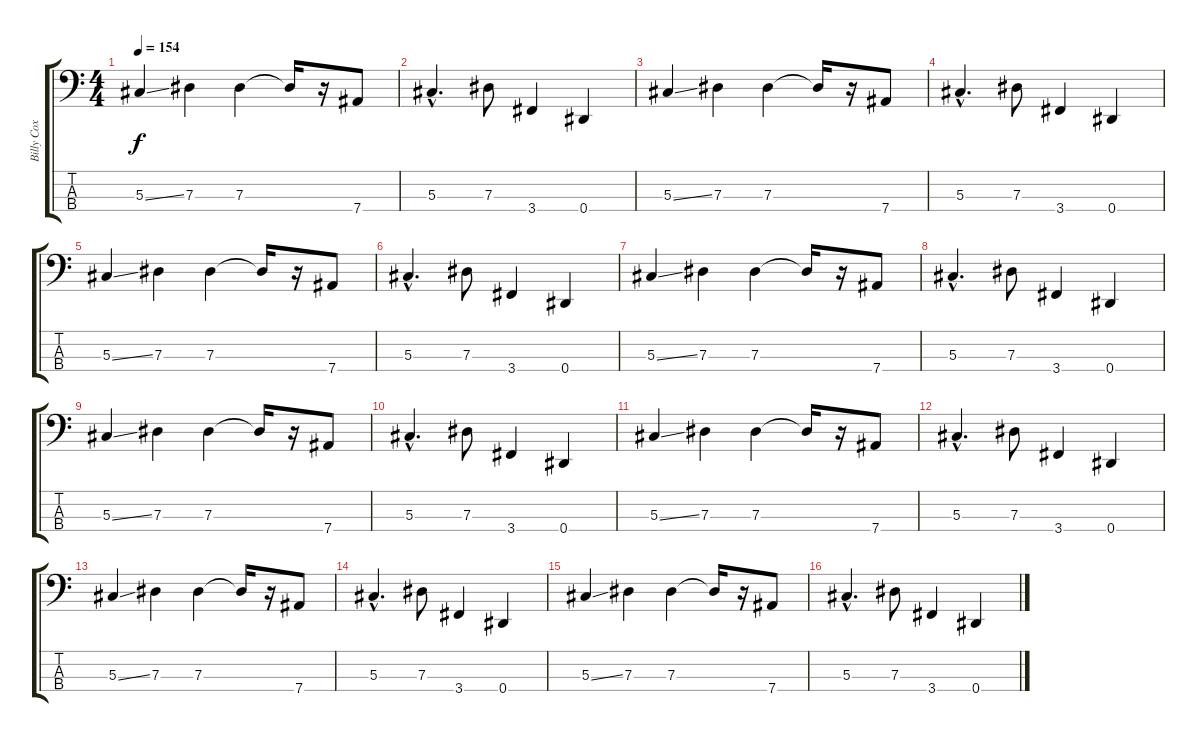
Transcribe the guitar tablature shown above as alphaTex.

\track ("Billy Cox" "Billy Cox") {instrument electricbassfinger}
\staff {score tabs}
\tuning (Gb2 Db2 Ab1 Eb1) {hide}
\ts (4 4)
\tempo 154
\clef f4
\ks c
5.3{ss}.4{dy f} 7.3.4 7.3.4 7.3{t}.16 r.16 7.4.8 |
5.3{hac}.4{d} 7.3.8 3.4.4 0.4.4 |
5.3{ss}.4 7.3.4 7.3.4 7.3{t}.16 r.16 7.4.8 |
5.3{hac}.4{d} 7.3.8 3.4.4 0.4.4 |
5.3{ss}.4 7.3.4 7.3.4 7.3{t}.16 r.16 7.4.8 |
5.3{hac}.4{d} 7.3.8 3.4.4 0.4.4 |
5.3{ss}.4 7.3.4 7.3.4 7.3{t}.16 r.16 7.4.8 |
5.3{hac}.4{d} 7.3.8 3.4.4 0.4.4 |
5.3{ss}.4 7.3.4 7.3.4 7.3{t}.16 r.16 7.4.8 |
5.3{hac}.4{d} 7.3.8 3.4.4 0.4.4 |
5.3{ss}.4 7.3.4 7.3.4 7.3{t}.16 r.16 7.4.8 |
5.3{hac}.4{d} 7.3.8 3.4.4 0.4.4 |
5.3{ss}.4 7.3.4 7.3.4 7.3{t}.16 r.16 7.4.8 |
5.3{hac}.4{d} 7.3.8 3.4.4 0.4.4 |
5.3{ss}.4 7.3.4 7.3.4 7.3{t}.16 r.16 7.4.8 |
5.3{hac}.4{d} 7.3.8 3.4.4 0.4.4
